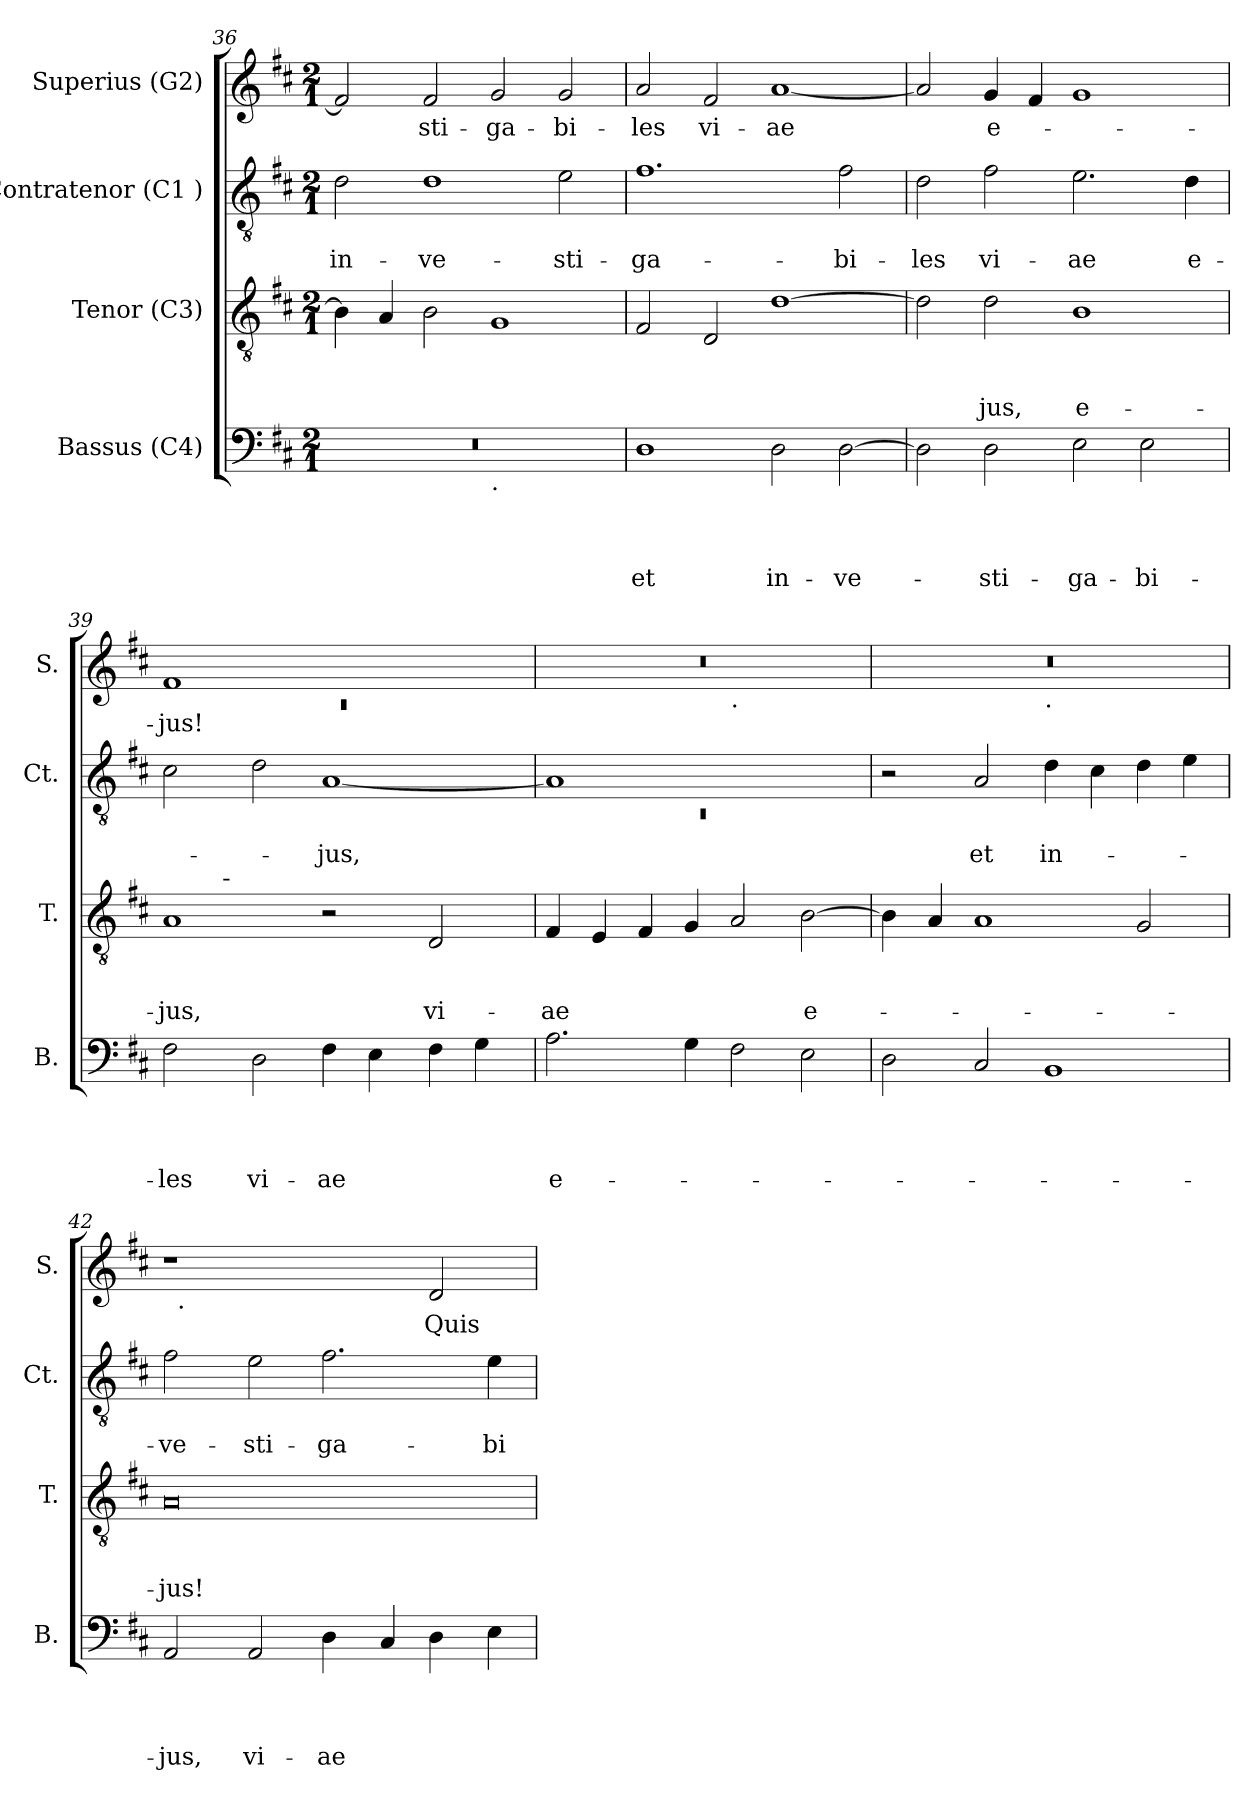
**kern	**text	**text	**text	**text	**kern	**text	**text	**text	**kern	**text	**text	**kern	**text
*part4	*part4	*part4	*part4	*part4	*part3	*part3	*part3	*part3	*part2	*part2	*part2	*part1	*part1
*staff4	*staff4	*staff4	*staff4	*staff4	*staff3	*staff3	*staff3	*staff3	*staff2	*staff2	*staff2	*staff1	*staff1
*I"Bassus (C4)	*	*	*	*	*I"Tenor (C3)	*	*	*	*I"Contratenor (C1 )	*	*	*I"Superius (G2)	*
*I'B.	*	*	*	*	*I'T.	*	*	*	*I'Ct.	*	*	*I'S.	*
*clefF4	*	*	*	*	*clefGv2	*	*	*	*clefGv2	*	*	*clefG2	*
*k[f#c#]	*	*	*	*	*k[f#c#]	*	*	*	*k[f#c#]	*	*	*k[f#c#]	*
*D:	*	*	*	*	*D:	*	*	*	*D:	*	*	*D:	*
*M2/1	*	*	*	*	*M2/1	*	*	*	*M2/1	*	*	*M2/1	*
=36	=36	=36	=36	=36	=36	=36	=36	=36	=36	=36	=36	=36	=36
!	!	!	!	!	!	!	!	!	!	!	!LO:LY:b	!	!
*^	*	*	*	*	*	*	*	*	*	*	*	*	*
0r	1ryy	.	.	.	.	4B\]	.	.	.	2d\	.	in-	2f#/]	.
.	.	.	.	.	.	4A/	.	.	.	.	.	.	.	.
!	!	!	!	!	!	!	!	!	!	!	!	!LO:LY:b	!	!LO:LY:b
.	.	.	.	.	.	2B\	.	.	.	1d	.	-ve-	2f#/	-sti-
!	!LO:TX:b:t=.	!	!	!	!	!	!	!	!	!	!	!	!	!
!	!	!	!	!	!	!	!	!	!	!	!	!	!	!LO:LY:b
.	1ryy	.	.	.	.	1G	.	.	.	.	.	.	2g/	-ga-
!	!	!	!	!	!	!	!	!	!	!	!	!LO:LY:b	!	!LO:LY:b
.	.	.	.	.	.	.	.	.	.	2e\	.	-sti-	2g/	-bi-
=37	=37	=37	=37	=37	=37	=37	=37	=37	=37	=37	=37	=37	=37	=37
!	!	!	!	!	!LO:LY:b	!	!	!	!	!	!	!LO:LY:b	!	!LO:LY:b
*v	*v	*	*	*	*	*	*	*	*	*	*	*	*	*
1D	.	.	.	et	2F#/	.	.	.	1.f#	.	-ga-	2a/	-les
!	!	!	!	!	!	!	!	!	!	!	!	!	!LO:LY:b
.	.	.	.	.	2D/	.	.	.	.	.	.	2f#/	vi-
!	!	!	!	!LO:LY:b	!	!	!	!	!	!	!	!	!LO:LY:b
2D\	.	.	.	in-	[>1d	.	.	.	.	.	.	[<1a	-ae
!	!	!	!	!LO:LY:b	!	!	!	!	!	!	!LO:LY:b	!	!
[>2D\	.	.	.	-ve-	.	.	.	.	2f#\	.	-bi-	.	.
=38	=38	=38	=38	=38	=38	=38	=38	=38	=38	=38	=38	=38	=38
!	!	!	!	!	!	!	!	!	!	!	!LO:LY:b	!	!
2D\]	.	.	.	.	2d\]	.	.	.	2d\	.	-les	2a/]	.
!	!	!	!	!LO:LY:b	!	!	!	!LO:LY:b	!	!	!LO:LY:b	!	!LO:LY:b
2D\	.	.	.	-sti-	2d\	.	.	-jus,	2f#\	.	vi-	4g/	e-
.	.	.	.	.	.	.	.	.	.	.	.	4f#/	.
!	!	!	!	!LO:LY:b	!	!	!	!LO:LY:b:rj	!	!	!LO:LY:b	!	!
2E\	.	.	.	-ga-	1B	.	.	e-	2.e\	.	-ae	1g	.
!	!	!	!	!LO:LY:b	!	!	!	!	!	!	!	!	!
2E\	.	.	.	-bi-	.	.	.	.	.	.	.	.	.
!	!	!	!	!	!	!	!	!	!	!	!LO:LY:b	!	!
.	.	.	.	.	.	.	.	.	4d\	.	e-	.	.
!!LO:PB:g=z
=39	=39	=39	=39	=39	=39	=39	=39	=39	=39	=39	=39	=39	=39
*	*	*	*	*	*	*	*	*	*	*	*	*^	*
!	!	!	!	!LO:LY:b	!	!	!	!LO:LY:b	!	!	!	!	!LO:N:vis=1	!LO:LY:b
*	*	*	*	*	*^	*	*	*	*	*	*	*	*	*
2F#\	.	.	.	-les	1A	4.ryy	.	.	-jus,	2c#\	.	.	1f#	0rc	-jus!
!	!	!	!	!	!	!LO:TX:a:t=-	!	!	!	!	!	!	!	!	!
.	.	.	.	.	.	1ryy	.	.	.	.	.	.	.	.	.
!	!	!	!	!LO:LY:b	!	!	!	!	!	!	!	!	!	!	!
2D\	.	.	.	vi-	.	.	.	.	.	2d\	.	.	.	.	.
!	!	!	!	!LO:LY:b	!	!	!	!	!	!	!	!LO:LY:b	!	!	!
4F#\	.	.	.	-ae	2r	.	.	.	.	[<1A	.	-jus,	1ryy	.	.
4E\	.	.	.	.	.	.	.	.	.	.	.	.	.	.	.
.	.	.	.	.	.	2ryy	.	.	.	.	.	.	.	.	.
!	!	!	!	!	!	!	!	!	!LO:LY:b	!	!	!	!	!	!
4F#\	.	.	.	.	2D/	.	.	.	vi-	.	.	.	.	.	.
4G\	.	.	.	.	.	.	.	.	.	.	.	.	.	.	.
.	.	.	.	.	.	8ryy	.	.	.	.	.	.	.	.	.
=40	=40	=40	=40	=40	=40	=40	=40	=40	=40	=40	=40	=40	=40	=40	=40
*	*	*	*	*	*	*	*	*	*	*^	*	*	*	*	*
!	!	!	!	!LO:LY:b:rj	!	!	!	!	!LO:LY:b	!	!LO:N:vis=1	!	!	!	!	!
*	*	*	*	*	*v	*v	*	*	*	*	*	*	*	*	*	*
2.A\	.	.	.	e-	4F#/	.	.	-ae	1A]	0rC	.	.	0r	1ryy	.
.	.	.	.	.	4E/	.	.	.	.	.	.	.	.	.	.
.	.	.	.	.	4F#/	.	.	.	.	.	.	.	.	.	.
4G\	.	.	.	.	4G/	.	.	.	.	.	.	.	.	.	.
!	!	!	!	!	!	!	!	!	!	!	!	!	!	!LO:TX:b:t=.	!
2F#\	.	.	.	.	2A/	.	.	.	1ryy	.	.	.	.	1ryy	.
!	!	!	!	!	!	!	!	!LO:LY:b:rj	!	!	!	!	!	!	!
2E\	.	.	.	.	[>2B\	.	.	e-	.	.	.	.	.	.	.
*	*	*	*	*	*	*	*	*	*v	*v	*	*	*	*	*
=41	=41	=41	=41	=41	=41	=41	=41	=41	=41	=41	=41	=41	=41	=41
2D\	.	.	.	.	4B\]	.	.	.	2r	.	.	0r	1ryy	.
.	.	.	.	.	4A/	.	.	.	.	.	.	.	.	.
!	!	!	!	!	!	!	!	!	!	!	!LO:LY:b	!	!	!
2C#/	.	.	.	.	1A	.	.	.	2A/	.	et	.	.	.
!	!	!	!	!	!	!	!	!	!	!	!	!	!LO:TX:b:t=.	!
!	!	!	!	!	!	!	!	!	!	!	!LO:LY:b	!	!	!
1BB	.	.	.	.	.	.	.	.	4d\	.	in-	.	1ryy	.
.	.	.	.	.	.	.	.	.	4c#\	.	.	.	.	.
.	.	.	.	.	2G/	.	.	.	4d\	.	.	.	.	.
.	.	.	.	.	.	.	.	.	4e\	.	.	.	.	.
=42	=42	=42	=42	=42	=42	=42	=42	=42	=42	=42	=42	=42	=42	=42
!	!	!	!	!LO:LY:b	!	!	!	!LO:LY:b	!	!	!LO:LY:b	!	!	!
2AA/	.	.	.	-jus,	0A	.	.	-jus!	2f#\	.	-ve-	1r	32ryy	.
!	!	!	!	!	!	!	!	!	!	!	!	!	!LO:TX:b:t=.	!
.	.	.	.	.	.	.	.	.	.	.	.	.	1ryy	.
!	!	!	!	!LO:LY:b	!	!	!	!	!	!	!LO:LY:b	!	!	!
2AA/	.	.	.	vi-	.	.	.	.	2e\	.	-sti-	.	.	.
!	!	!	!	!LO:LY:b	!	!	!	!	!	!	!LO:LY:b	!	!	!
4D\	.	.	.	-ae	.	.	.	.	2.f#\	.	-ga-	2ryy	.	.
.	.	.	.	.	.	.	.	.	.	.	.	.	2ryy	.
4C#/	.	.	.	.	.	.	.	.	.	.	.	.	.	.
!	!	!	!	!	!	!	!	!	!	!	!	!	!	!LO:LY:b
4D\	.	.	.	.	.	.	.	.	.	.	.	2d/	.	Quis
.	.	.	.	.	.	.	.	.	.	.	.	.	4...ryy	.
!	!	!	!	!	!	!	!	!	!	!	!LO:LY:b	!	!	!
4E\	.	.	.	.	.	.	.	.	4e\	.	-bi-	.	.	.
*	*	*	*	*	*	*	*	*	*	*	*	*v	*v	*
=	=	=	=	=	=	=	=	=	=	=	=	=	=
*-	*-	*-	*-	*-	*-	*-	*-	*-	*-	*-	*-	*-	*-
